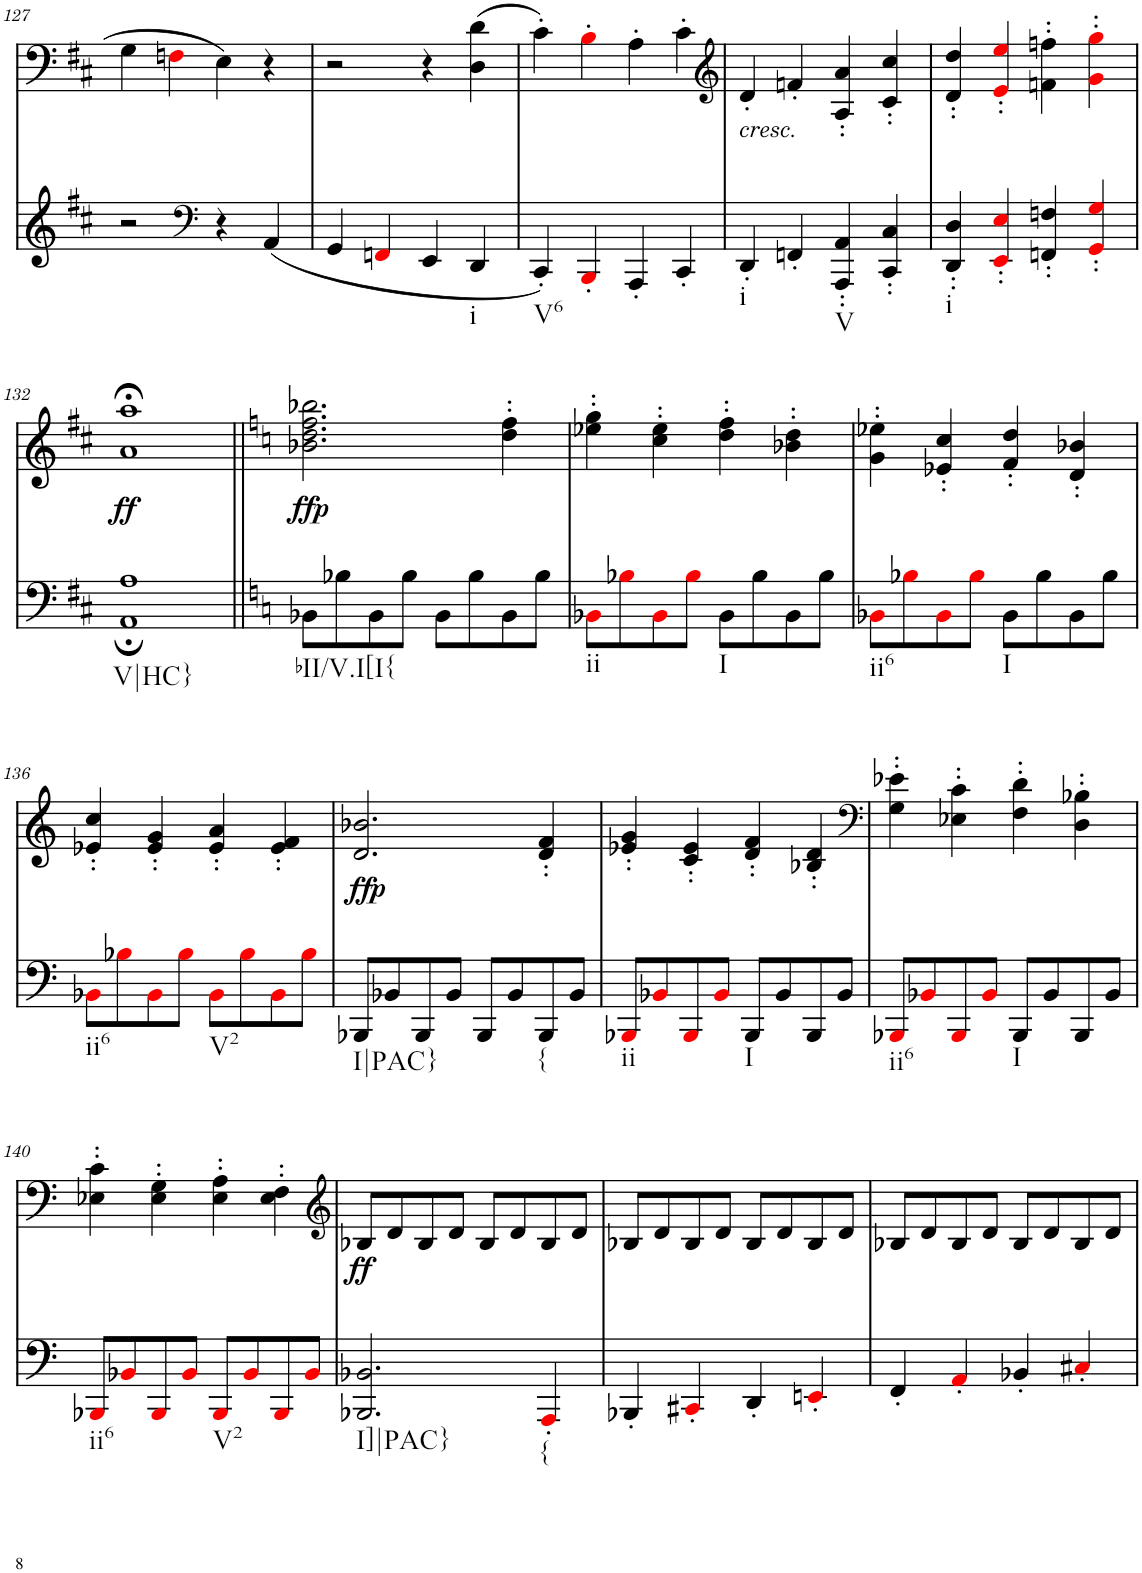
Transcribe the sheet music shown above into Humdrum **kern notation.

**kern	**kern	**text	**dynam
*part2	*part1	*part1	*part1
*staff2	*staff1	*staff1	*staff1
*I"piano	*I"piano	*	*
*I'Pno	*I'Pno	*	*
!!LO:PB:g=z
*clefG2	*clefF4	*	*
*k[f#c#]	*k[f#c#]	*	*
*D:	*D:	*	*
*M4/4	*M4/4	*	*
=127	=127	=127	=127
2r	4G\	.	.
.	4Fni\	.	.
*clefF4	*	*	*
4r	4E\	.	.
(4AA/	4r	.	.
=128	=128	=128	=128
4GG/	2r	.	.
4FFni/	.	.	.
4EE/	4r	.	.
!LO:TX:b:t=i	!	!	!
4DD/	(4D\ 4d\	.	.
=129	=129	=129	=129
!LO:TX:b:t=V6	!	!	!
4CC#'/)	4c#'\)	.	.
4BBB'i/	4B'i\	.	.
4AAA'/	4A'\	.	.
!	!	!LO:LY:b	!
4CC#'/	4c#'\	<	.
=130	=130	=130	=130
*	*clefG2	*	*
!	!LO:TX:b:i:t=cresc.	!	!
!LO:TX:b:t=i	!	!	!
4DD'/	4d'/	.	.
4FFn'/	4fn'/	.	.
!LO:TX:b:t=V	!	!	!
4AAA/' 4AA/'	4A/' 4a/'	.	.
4CC#/' 4C#/'	4c#/' 4cc#/'	.	.
=131	=131	=131	=131
!LO:TX:b:t=i	!	!	!
4DD/' 4D/'	4d/' 4dd/'	.	.
4EEi/' 4Ei/'	4ei/' 4eei/'	.	.
4FFn/' 4Fn/'	4fn\' 4ffn\'	.	.
4GGi/' 4Gi/'	4gi\' 4ggi\'	.	.
!!LO:LB:g=z
=132	=132	=132	=132
!LO:TX:b:t=V|HC}	!	!	!
!	!	!LO:LY:b	!LO:DY:b
1AA; 1A;	1a;< 1aa;<	ff	ff
=133||	=133||	=133||	=133||
*k[]	*k[]	*	*
!LO:TX:b:t=bII/V.I[I{	!	!	!
!	!	!LO:LY:b	!LO:DY:b
!	!	!	!LO:DY:n=1:b
8BB-X\L	2.b-X\ 2.dd\ 2.ff\ 2.bb-X\	ffp	ff p
8B-X\	.	.	.
8BB-\	.	.	.
8B-\J	.	.	.
8BB-\L	.	.	.
8B-\	.	.	.
8BB-\	4dd\' 4ff\'	.	.
8B-\J	.	.	.
=134	=134	=134	=134
!LO:TX:b:t=ii	!	!	!
8BB-Xi\L	4ee-X\' 4gg\'	.	.
8B-Xi\	.	.	.
8BB-i\	4cc\' 4ee-\'	.	.
8B-i\J	.	.	.
!LO:TX:b:t=I	!	!	!
8BB-\L	4dd\' 4ff\'	.	.
8B-\	.	.	.
8BB-\	4b-X\' 4dd\'	.	.
8B-\J	.	.	.
=135	=135	=135	=135
!LO:TX:b:t=ii6	!	!	!
8BB-Xi\L	4g\' 4ee-X\'	.	.
8B-Xi\	.	.	.
8BB-i\	4e-X/' 4cc/'	.	.
8B-i\J	.	.	.
!LO:TX:b:t=I	!	!	!
8BB-\L	4f/' 4dd/'	.	.
8B-\	.	.	.
8BB-\	4d/' 4b-X/'	.	.
8B-\J	.	.	.
!!LO:LB:g=z
=136	=136	=136	=136
!LO:TX:b:t=ii6	!	!	!
8BB-Xi\L	4e-X/' 4cc/'	.	.
8B-Xi\	.	.	.
8BB-i\	4e-/' 4g/'	.	.
8B-i\J	.	.	.
!LO:TX:b:t=V2	!	!	!
8BB-i\L	4e-/' 4a/'	.	.
8B-i\	.	.	.
8BB-i\	4e-/' 4f/'	.	.
8B-i\J	.	.	.
=137	=137	=137	=137
!LO:TX:b:t=I|PAC}	!	!	!
!	!	!LO:LY:b	!LO:DY:b
!	!	!	!LO:DY:n=1:b
8BBB-X/L	2.d/ 2.b-X/	ffp	ff p
8BB-X/	.	.	.
8BBB-/	.	.	.
8BB-/J	.	.	.
8BBB-/L	.	.	.
8BB-/	.	.	.
!LO:TX:b:t={	!	!	!
8BBB-/	4d/' 4f/'	.	.
8BB-/J	.	.	.
=138	=138	=138	=138
!LO:TX:b:t=ii	!	!	!
8BBB-Xi/L	4e-X/' 4g/'	.	.
8BB-Xi/	.	.	.
8BBB-i/	4c/' 4e-/'	.	.
8BB-i/J	.	.	.
!LO:TX:b:t=I	!	!	!
8BBB-/L	4d/' 4f/'	.	.
8BB-/	.	.	.
8BBB-/	4B-X/' 4d/'	.	.
8BB-/J	.	.	.
=139	=139	=139	=139
*	*clefF4	*	*
!LO:TX:b:t=ii6	!	!	!
8BBB-Xi/L	4G\' 4e-X\'	.	.
8BB-Xi/	.	.	.
8BBB-i/	4E-X\' 4c\'	.	.
8BB-i/J	.	.	.
!LO:TX:b:t=I	!	!	!
8BBB-/L	4F\' 4d\'	.	.
8BB-/	.	.	.
8BBB-/	4D\' 4B-X\'	.	.
8BB-/J	.	.	.
!!LO:LB:g=z
=140	=140	=140	=140
!LO:TX:b:t=ii6	!	!	!
8BBB-Xi/L	4E-X\' 4c\'	.	.
8BB-Xi/	.	.	.
8BBB-i/	4E-\' 4G\'	.	.
8BB-i/J	.	.	.
!LO:TX:b:t=V2	!	!	!
8BBB-i/L	4E-\' 4A\'	.	.
8BB-i/	.	.	.
8BBB-i/	4E-\' 4F\'	.	.
8BB-i/J	.	.	.
=141	=141	=141	=141
*	*clefG2	*	*
!LO:TX:b:t=I]|PAC}	!	!	!
!	!	!LO:LY:b	!LO:DY:b
2.BBB-X/ 2.BB-X/	8B-X/L	ff	ff
.	8d/	.	.
.	8B-/	.	.
.	8d/J	.	.
.	8B-/L	.	.
.	8d/	.	.
!LO:TX:b:t={	!	!	!
4AAA'i/	8B-/	.	.
.	8d/J	.	.
=142	=142	=142	=142
4BBB-X'/	8B-X/L	.	.
.	8d/	.	.
4CC#X'i/	8B-/	.	.
.	8d/J	.	.
4DD'/	8B-/L	.	.
.	8d/	.	.
4EEn'i/	8B-/	.	.
.	8d/J	.	.
=143	=143	=143	=143
4FF'/	8B-X/L	.	.
.	8d/	.	.
4AA'i/	8B-/	.	.
.	8d/J	.	.
4BB-X'/	8B-/L	.	.
.	8d/	.	.
4C#X'i/	8B-/	.	.
.	8d/J	.	.
=	=	=	=
*-	*-	*-	*-
